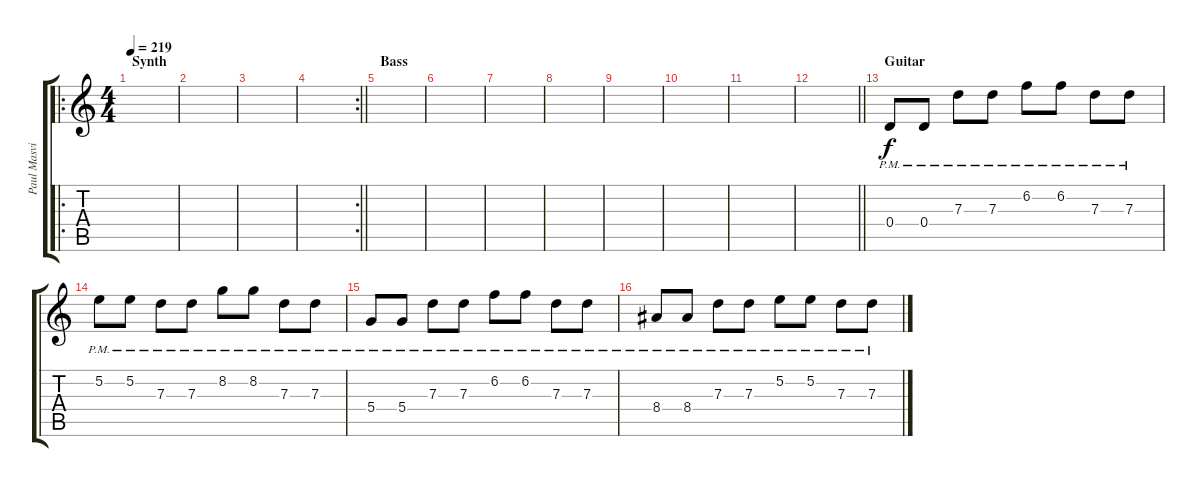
\track ("Paul Masvidal" "Paul Masvi") {instrument distortionguitar}
\staff {score tabs}
\tuning (E4 B3 G3 D3 A2 E2) {hide}
\ro
\ts (4 4)
\section ("" "Synth")
\tempo 219
\clef g2
\ks c
|
|
|
\rc 2
\barLineRight lightlight
|
\section ("" "Bass")
|
|
|
|
|
|
|
\barLineRight lightlight
|
\section ("" "Guitar")
0.4{pm}.8{instrument electricguitarclean} 0.4{pm}.8 7.3{pm}.8 7.3{pm}.8 6.2{pm}.8 6.2{pm}.8 7.3{pm}.8 7.3{pm}.8 |
5.2{pm}.8 5.2{pm}.8 7.3{pm}.8 7.3{pm}.8 8.2{pm}.8 8.2{pm}.8 7.3{pm}.8 7.3{pm}.8 |
5.4{pm}.8 5.4{pm}.8 7.3{pm}.8 7.3{pm}.8 6.2{pm}.8 6.2{pm}.8 7.3{pm}.8 7.3{pm}.8 |
8.4{pm}.8 8.4{pm}.8 7.3{pm}.8 7.3{pm}.8 5.2{pm}.8 5.2{pm}.8 7.3{pm}.8 7.3{pm}.8
